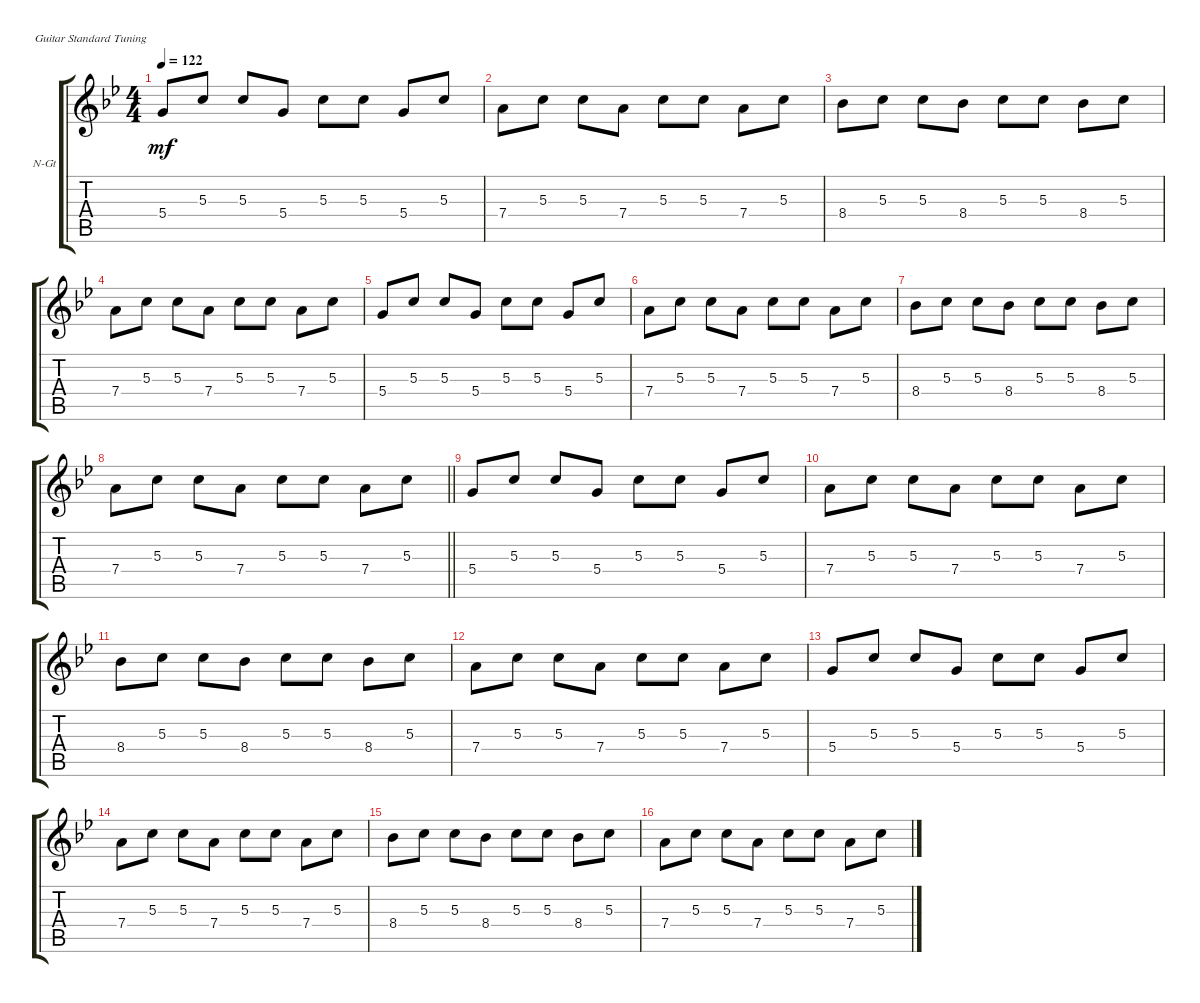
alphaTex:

\defaultSystemsLayout 4
\bracketExtendMode groupsimilarinstruments
\firstSystemTrackNameOrientation horizontal
\otherSystemsTrackNameOrientation horizontal
\track ("Nylon Guitar" "N-Gt") {instrument acousticguitarnylon}
\staff {score tabs}
\tuning (E4 B3 G3 D3 A2 E2)
\ts (4 4)
\tempo 122
\clef g2
\ks bb
5.4.8{dy mf} 5.3.8 5.3.8 5.4.8 5.3.8 5.3.8 5.4.8 5.3.8 |
7.4.8 5.3.8 5.3.8 7.4.8 5.3.8 5.3.8 7.4.8 5.3.8 |
8.4.8 5.3.8 5.3.8 8.4.8 5.3.8 5.3.8 8.4.8 5.3.8 |
7.4.8 5.3.8 5.3.8 7.4.8 5.3.8 5.3.8 7.4.8 5.3.8 |
5.4.8 5.3.8 5.3.8 5.4.8 5.3.8 5.3.8 5.4.8 5.3.8 |
7.4.8 5.3.8 5.3.8 7.4.8 5.3.8 5.3.8 7.4.8 5.3.8 |
8.4.8 5.3.8 5.3.8 8.4.8 5.3.8 5.3.8 8.4.8 5.3.8 |
\barLineRight lightlight
7.4.8 5.3.8 5.3.8 7.4.8 5.3.8 5.3.8 7.4.8 5.3.8 |
5.4.8 5.3.8 5.3.8 5.4.8 5.3.8 5.3.8 5.4.8 5.3.8 |
7.4.8 5.3.8 5.3.8 7.4.8 5.3.8 5.3.8 7.4.8 5.3.8 |
8.4.8 5.3.8 5.3.8 8.4.8 5.3.8 5.3.8 8.4.8 5.3.8 |
7.4.8 5.3.8 5.3.8 7.4.8 5.3.8 5.3.8 7.4.8 5.3.8 |
5.4.8 5.3.8 5.3.8 5.4.8 5.3.8 5.3.8 5.4.8 5.3.8 |
7.4.8 5.3.8 5.3.8 7.4.8 5.3.8 5.3.8 7.4.8 5.3.8 |
8.4.8 5.3.8 5.3.8 8.4.8 5.3.8 5.3.8 8.4.8 5.3.8 |
7.4.8 5.3.8 5.3.8 7.4.8 5.3.8 5.3.8 7.4.8 5.3.8
